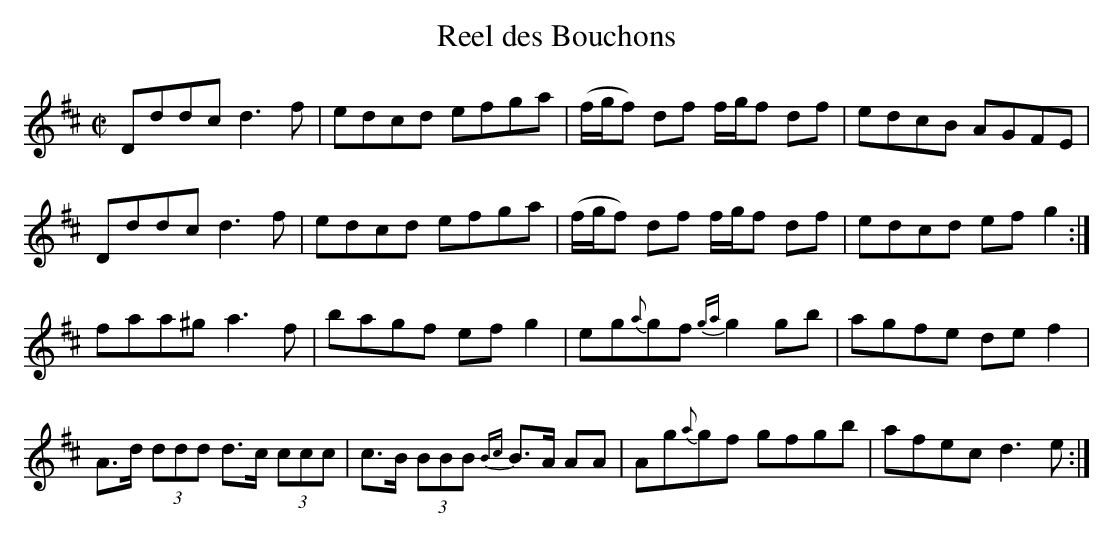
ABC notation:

X:1
T:Reel des Bouchons
M:C|
L:1/8
K:D
Dddc d3f|edcd efga|(f/g/f) df f/g/f df|edcB AGFE|
Dddc d3f|edcd efga|(f/g/f) df f/g/f df|edcd efg2:|
faa^g a3f|bagf efg2|eg{a}gf {ga}g2gb|agfe de f2|
A>d (3ddd d>c (3ccc|c>B (3BBB {Bc}B>A AA|Ag{a}gf gfgb|afec d3e:|]
